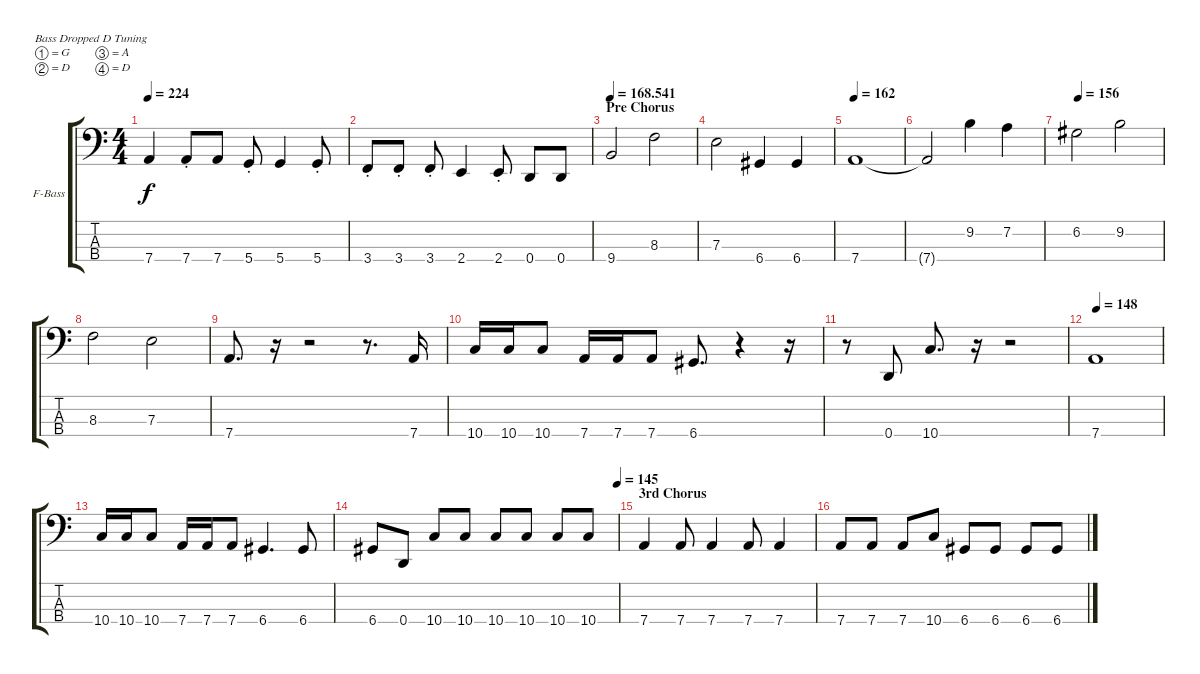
\bracketExtendMode groupsimilarinstruments
\firstSystemTrackNameOrientation horizontal
\otherSystemsTrackNameOrientation horizontal
\track ("Sean Malone" "F-Bass") {instrument fretlessbass}
\staff {score tabs}
\tuning (G2 D2 A1 D1)
\ts (4 4)
\tempo 224
\clef f4
\ks c
7.4.4{dy f} 7.4{st}.8 7.4.8 5.4{st}.8 5.4.4 5.4{st}.8 |
3.4{st}.8 3.4{st}.8 3.4{st}.8 2.4.4 2.4{st}.8 0.4.8 0.4.8 |
\section ("" "Pre Chorus")
\tempo
168.541 9.4.2 8.3.2 |
7.3.2 6.4.4 6.4.4 |
\tempo 162
7.4.1 |
7.4{t}.2 9.2.4 7.2.4 |
\tempo (156 0.03125)
6.2.2 9.2.2 |
8.3.2 7.3.2 |
7.4.8{d} r.16 r.2 r.8{d} 7.4.16 |
10.4.16 10.4.16 10.4.8 7.4.16 7.4.16 7.4.8 6.4.8{d} r.4 r.16 |
r.8 0.4.8 10.4.8{d} r.16 r.2 |
\tempo (148 0.03125)
7.4.1 |
10.4.16 10.4.16 10.4.8 7.4.16 7.4.16 7.4.8 6.4.4{d} 6.4.8 |
\tempo (145 1)
6.4.8 0.4.8 10.4.8 10.4.8 10.4.8 10.4.8 10.4.8 10.4.8 |
\section ("" "3rd Chorus")
7.4.4 7.4.8 7.4.4 7.4.8 7.4.4 |
7.4.8 7.4.8 7.4.8 10.4.8 6.4.8 6.4.8 6.4.8 6.4.8
